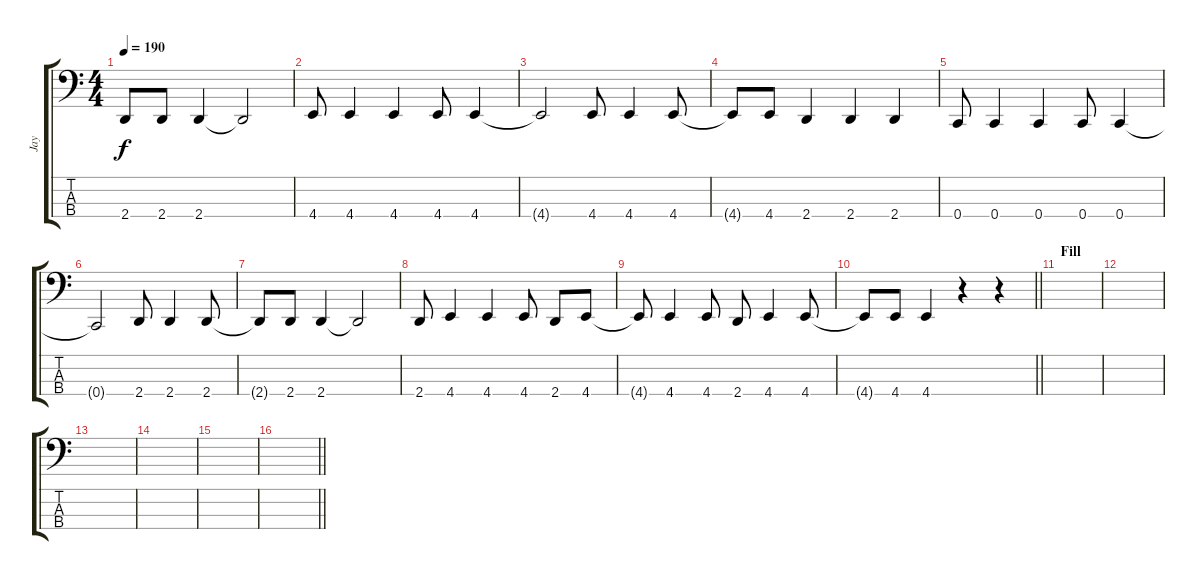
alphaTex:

\track ("Jay" "Jay") {instrument electricbasspick}
\staff {score tabs}
\tuning (F2 C2 G1 C1) {hide}
\ts (4 4)
\tempo 190
\clef f4
\ks c
2.4{t}.8{dy f} 2.4.8 2.4.4 2.4{t}.2 |
4.4.8 4.4.4 4.4.4 4.4.8 4.4.4 |
4.4{t}.2 4.4.8 4.4.4 4.4.8 |
4.4{t}.8 4.4.8 2.4.4 2.4.4 2.4.4 |
0.4.8 0.4.4 0.4.4 0.4.8 0.4.4 |
0.4{t}.2 2.4.8 2.4.4 2.4.8 |
2.4{t}.8 2.4.8 2.4.4 2.4{t}.2 |
2.4.8 4.4.4 4.4.4 4.4.8 2.4.8 4.4.8 |
4.4{t}.8 4.4.4 4.4.8 2.4.8 4.4.4 4.4.8 |
\barLineRight lightlight
4.4{t}.8 4.4.8 4.4.4 r.4 r.4 |
\section ("" "Fill")
|
|
|
|
|
\barLineRight lightlight
